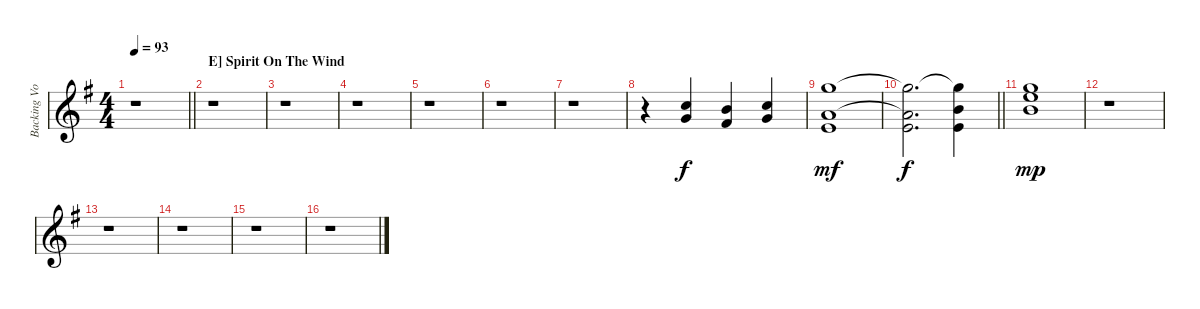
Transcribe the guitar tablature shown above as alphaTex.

\track ("Backing Vocals 2 - Steve Lee" "Backing Vo") {instrument synthvoice}
\staff {score}
\tuning (E4 B3 G3 D3 A2 E2) {hide}
\ts (4 4)
\tempo 93
\clef g2
\barLineRight lightlight
\ks eminor
r.1{dy f} |
\section ("" "E] Spirit On The Wind")
r.1 |
r.1 |
r.1 |
r.1 |
r.1 |
r.1 |
r.4 (17.3 17.4).4 (7.1 16.4).4 (17.3 17.4).4 |
(5.1 9.3 29.4).1{dy mf} |
\barLineRight lightlight
(5.1{t} 5.2 29.4{t}).2{d dy f} (0.1 29.4{t} 26.5).4 |
(24.3 26.4 26.5).1{dy mp} |
r.1 |
r.1 |
r.1 |
r.1 |
r.1
